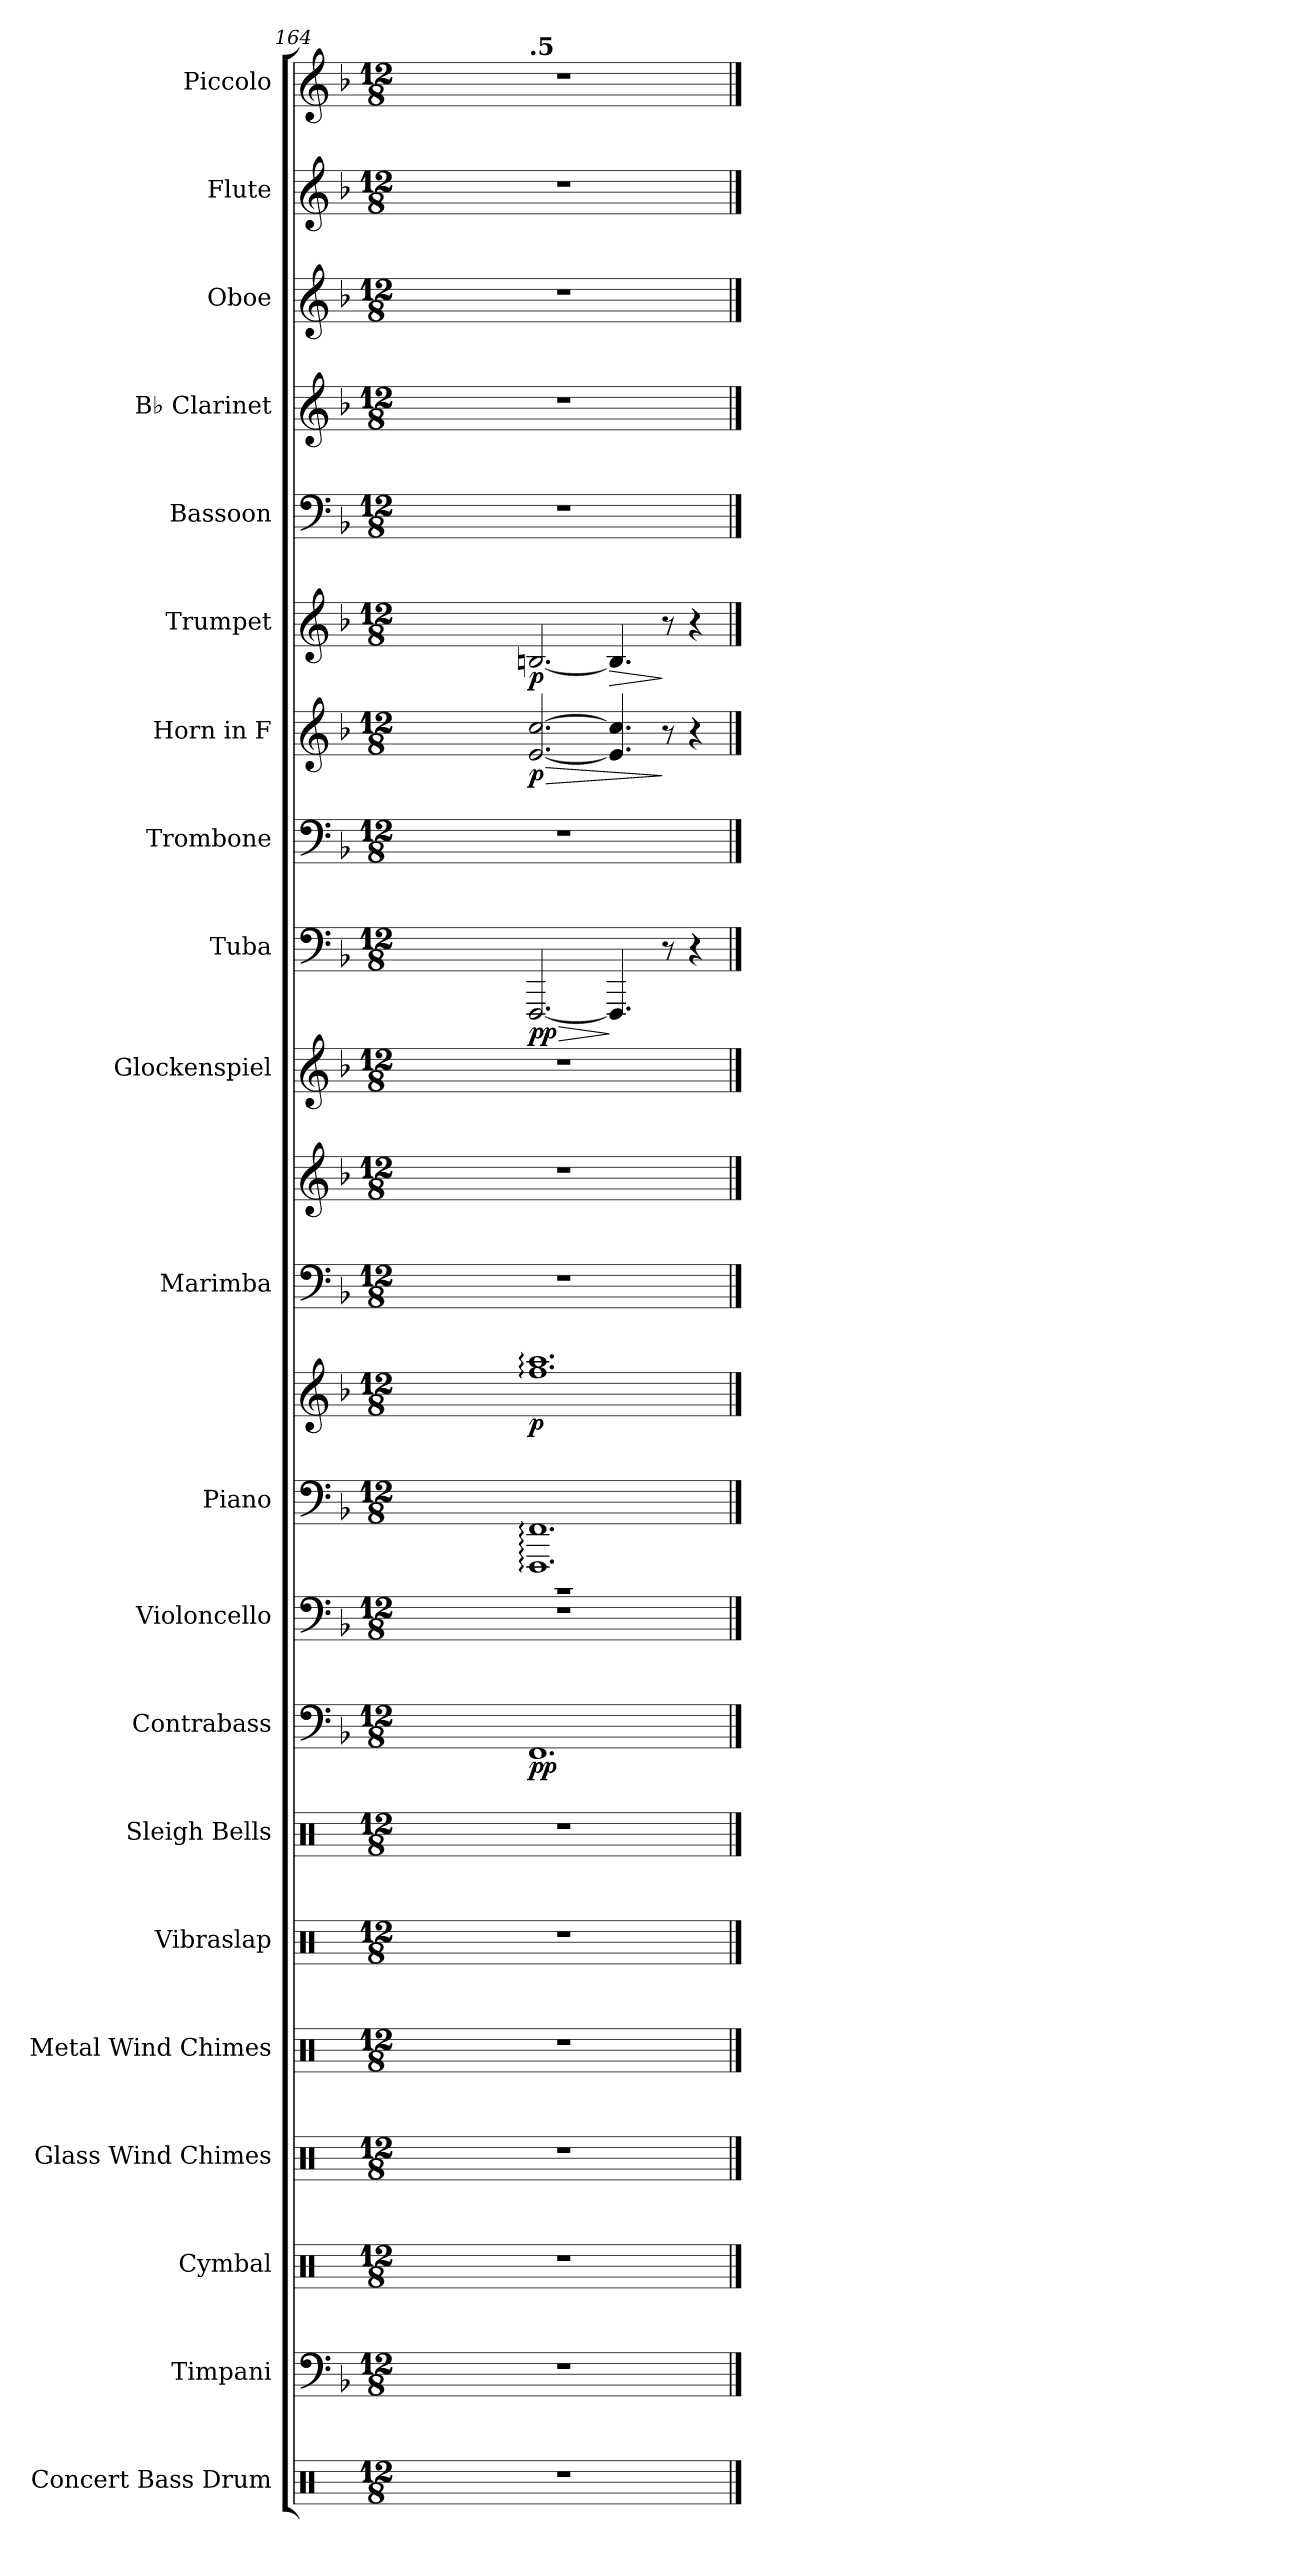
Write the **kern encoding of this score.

**kern	**kern	**kern	**kern	**kern	**kern	**kern	**kern	**dynam	**kern	**kern	**kern	**dynam	**kern	**kern	**kern	**kern	**dynam	**kern	**kern	**dynam	**kern	**dynam	**kern	**kern	**kern	**kern	**kern
*part21	*part20	*part19	*part18	*part17	*part16	*part15	*part14	*part14	*part13	*part12	*part12	*part12	*part11	*part11	*part10	*part9	*part9	*part8	*part7	*part7	*part6	*part6	*part5	*part4	*part3	*part2	*part1
*staff23	*staff22	*staff21	*staff20	*staff19	*staff18	*staff17	*staff16	*staff16	*staff15	*staff14	*staff13	*staff13/14	*staff12	*staff11	*staff10	*staff9	*staff9	*staff8	*staff7	*staff7	*staff6	*staff6	*staff5	*staff4	*staff3	*staff2	*staff1
*I"Concert Bass Drum	*I"Timpani	*I"Cymbal	*I"Glass Wind Chimes	*I"Metal Wind Chimes	*I"Vibraslap	*I"Sleigh Bells	*I"Contrabass	*	*I"Violoncello	*I"Piano	*	*	*I"Marimba	*	*I"Glockenspiel	*I"Tuba	*	*I"Trombone	*I"Horn in F	*	*I"Trumpet	*	*I"Bassoon	*I"B♭ Clarinet	*I"Oboe	*I"Flute	*I"Piccolo
*I'Con. BD	*I'Timp.	*I'Cym.	*I'Gl. Wn Ch.	*I'Met. Wn Ch.	*I'Vibslp.	*I'Sle. Be.	*I'Cb.	*	*I'Vc.	*I'Pno.	*	*	*I'Mrm.	*	*I'Glock.	*I'Tba.	*	*I'Tbn.	*	*	*I'Tpt.	*	*I'Bsn.	*I'B♭ Cl.	*I'Ob.	*I'Fl.	*I'Picc.
*clefX	*clefF4	*clefX	*clefX	*clefX	*clefX	*clefX	*clefF4	*	*clefF4	*clefF4	*clefG2	*	*clefF4	*clefG2	*clefG2	*clefF4	*	*clefF4	*clefG2	*	*clefG2	*	*clefF4	*clefG2	*clefG2	*clefG2	*clefG2
*	*	*	*	*	*	*	*ITrd7c12	*	*	*	*	*	*	*	*ITrd-14c-24	*	*	*	*ITrd4c7	*	*ITrd1c2	*	*	*ITrd1c2	*	*	*ITrd-7c-12
*k[]	*k[b-]	*k[]	*k[]	*k[]	*k[]	*k[]	*k[b-]	*	*k[b-]	*k[b-]	*k[b-]	*	*k[b-]	*k[b-]	*k[b-]	*k[b-]	*	*k[b-]	*k[b-e-]	*	*k[b-e-a-]	*	*k[b-]	*k[b-e-a-]	*k[b-]	*k[b-]	*k[b-]
*M12/8	*M12/8	*M12/8	*M12/8	*M12/8	*M12/8	*M12/8	*M12/8	*	*M12/8	*M12/8	*M12/8	*	*M12/8	*M12/8	*M12/8	*M12/8	*	*M12/8	*M12/8	*	*M12/8	*	*M12/8	*M12/8	*M12/8	*M12/8	*M12/8
*MM93	*MM93	*MM93	*MM93	*MM93	*MM93	*MM93	*MM93	*	*MM93	*MM93	*MM93	*	*MM93	*MM93	*MM93	*MM93	*	*MM93	*MM93	*	*MM93	*	*MM93	*MM93	*MM93	*MM93	*MM93
=164	=164	=164	=164	=164	=164	=164	=164	=164	=164	=164	=164	=164	=164	=164	=164	=164	=164	=164	=164	=164	=164	=164	=164	=164	=164	=164	=164
*	*	*	*	*	*	*	*	*	*	*^	*	*	*	*	*	*	*	*	*	*	*	*	*	*	*	*	*
!	!	!	!	!	!	!	!	!	!	!	!	!	!	!	!	!	!	!	!	!	!	!	!	!	!	!	!	!LO:TX:a:B:t=.5
!	!	!	!	!	!	!	!	!LO:DY:b	!	!	!	!	!LO:DY:b	!	!	!	!	!LO:HP:b	!	!	!LO:HP:b	!	!	!	!	!	!	!
!	!	!	!	!	!	!	!	!	!	!	!	!	!	!	!	!	!	!LO:DY:n=1:b	!	!	!LO:DY:n=1:b	!	!LO:DY:b	!	!	!	!	!
1.r	1.r	1.r	1.r	1.r	1.r	1.r	1.FFF	pp	1.r	1.FFF: 1.FF:	1.r	1.ff: 1.aa:	p	1.r	1.r	1.r	[2.FFF/	> pp	1.r	[2.A/ [2.f/	> p	[2.An/	p	1.r	1.r	1.r	1.r	1.r
!	!	!	!	!	!	!	!	!	!	!	!	!	!	!	!	!	!	!LO:DY:n=2:b	!	!	!	!	!LO:HP:b	!	!	!	!	!
!	!	!	!	!	!	!	!	!	!	!	!	!	!	!	!	!	!	!LO:DY:n=3:b	!	!	!	!	!	!	!	!	!	!
.	.	.	.	.	.	.	.	.	.	.	.	.	.	.	.	.	4.FFF/]	] p other-dynamics	.	4.A/] 4.f/]	.	4.A/]	>	.	.	.	.	.
!	!	!	!	!	!	!	!	!	!	!	!	!	!	!	!	!	!	!	!	!	!LO:DY:n=2:b	!	!	!	!	!	!	!
!	!	!	!	!	!	!	!	!	!	!	!	!	!	!	!	!	!	!	!	!	!LO:DY:n=3:b	!	!LO:DY:n=1:b	!	!	!	!	!
!	!	!	!	!	!	!	!	!	!	!	!	!	!	!	!	!	!	!	!	!	!	!	!LO:DY:n=2:b	!	!	!	!	!
.	.	.	.	.	.	.	.	.	.	.	.	.	.	.	.	.	8r	.	.	8r	] p other-dynamics	8r	] p other-dynamics	.	.	.	.	.
.	.	.	.	.	.	.	.	.	.	.	.	.	.	.	.	.	4r	.	.	4r	.	4r	.	.	.	.	.	.
*	*	*	*	*	*	*	*	*	*	*v	*v	*	*	*	*	*	*	*	*	*	*	*	*	*	*	*	*	*
==	==	==	==	==	==	==	==	==	==	==	==	==	==	==	==	==	==	==	==	==	==	==	==	==	==	==	==
*-	*-	*-	*-	*-	*-	*-	*-	*-	*-	*-	*-	*-	*-	*-	*-	*-	*-	*-	*-	*-	*-	*-	*-	*-	*-	*-	*-
